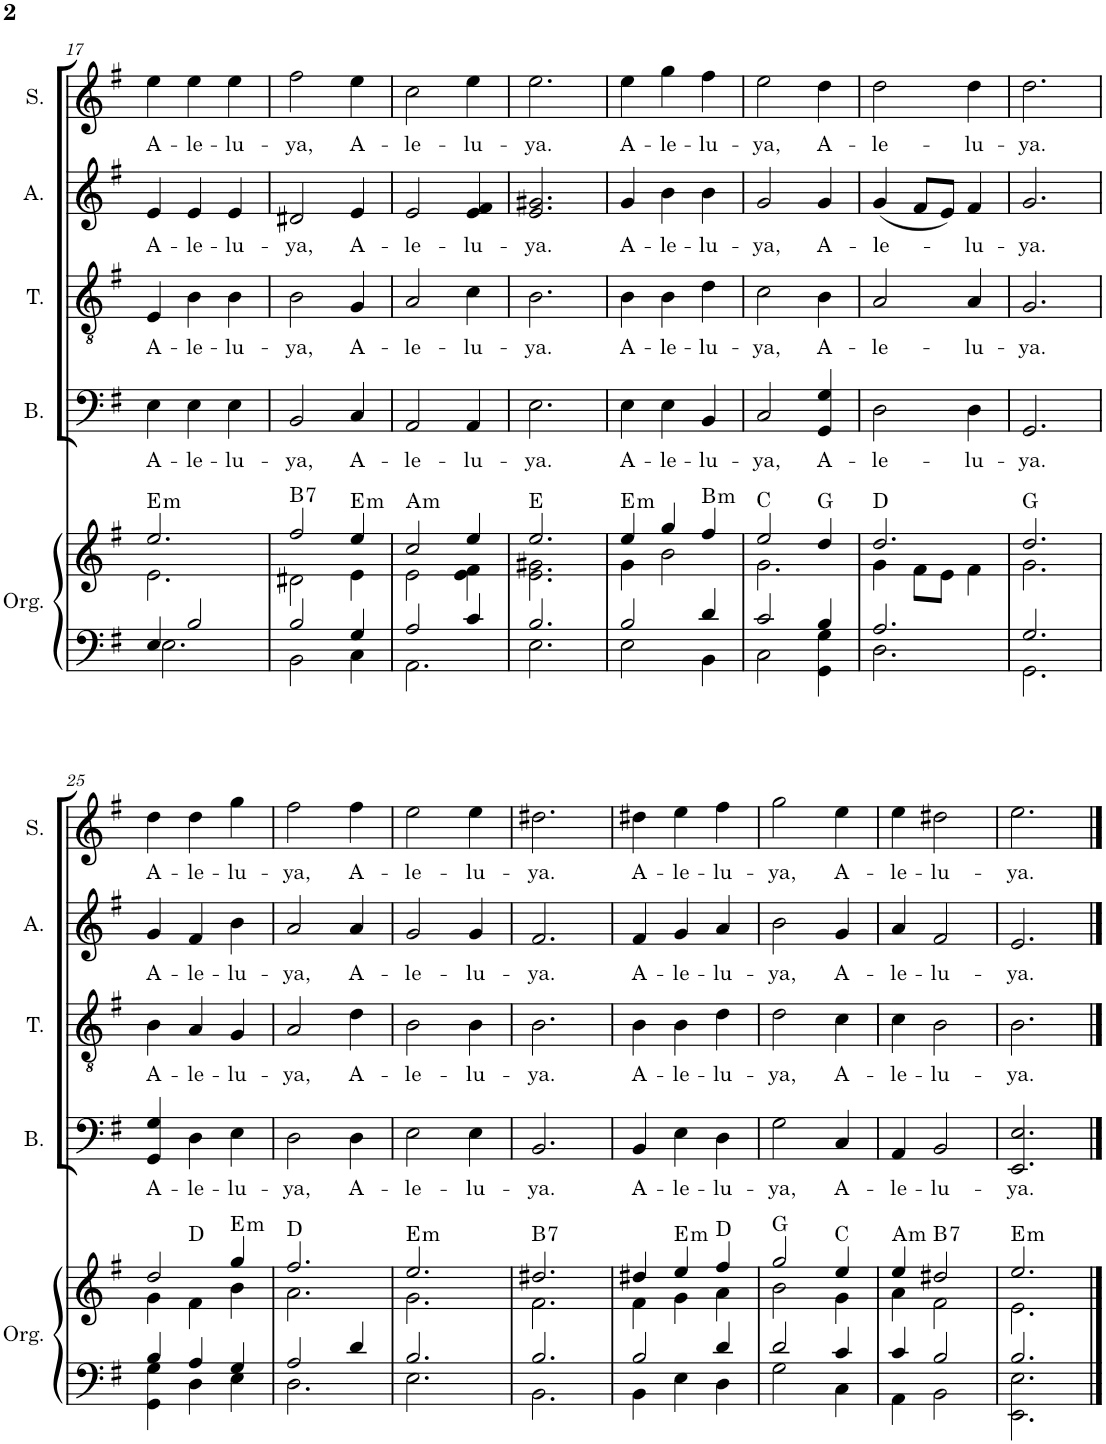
**kern	**kern	**harte	**kern	**text	**kern	**text	**kern	**text	**kern	**text
*part5	*part5	*part5	*part4	*part4	*part3	*part3	*part2	*part2	*part1	*part1
*staff6	*staff5	*	*staff4	*staff4	*staff3	*staff3	*staff2	*staff2	*staff1	*staff1
*I"Órgano	*	*	*I"Bajo	*	*I"Tenor	*	*I"Alto	*	*I"Soprano	*
*	*	*	*I'B.	*	*I'T.	*	*I'A.	*	*I'S.	*
!!LO:PB:g=z
*clefF4	*clefG2	*	*clefF4	*	*clefGv2	*	*clefG2	*	*clefG2	*
*k[f#]	*k[f#]	*	*k[f#]	*	*k[f#]	*	*k[f#]	*	*k[f#]	*
*M3/4	*M3/4	*	*M3/4	*	*M3/4	*	*M3/4	*	*M3/4	*
=17	=17	=17	=17	=17	=17	=17	=17	=17	=17	=17
*^	*^	*	*	*	*	*	*	*	*	*
!	!	!	!	!LO:H:kt=m	!	!LO:LY:b	!	!LO:LY:b	!	!LO:LY:b	!	!LO:LY:b
4E/	2.E\	2.ee/	2.e\	E:min	4E\	A-	4E/	A-	4e/	A-	4ee\	A-
!	!	!	!	!	!	!LO:LY:b	!	!LO:LY:b	!	!LO:LY:b	!	!LO:LY:b
2B/	.	.	.	.	4E\	-le-	4B\	-le-	4e/	-le-	4ee\	-le-
!	!	!	!	!	!	!LO:LY:b	!	!LO:LY:b	!	!LO:LY:b	!	!LO:LY:b
.	.	.	.	.	4E\	-lu-	4B\	-lu-	4e/	-lu-	4ee\	-lu-
=18	=18	=18	=18	=18	=18	=18	=18	=18	=18	=18	=18	=18
!	!	!	!	!LO:H:kt=7	!	!LO:LY:b	!	!LO:LY:b	!	!LO:LY:b	!	!LO:LY:b
2B/	2BB\	2ff#/	2d#X\	B:7	2BB/	-ya,	2B\	-ya,	2d#X/	-ya,	2ff#\	-ya,
!	!	!	!	!LO:H:kt=m	!	!LO:LY:b	!	!LO:LY:b	!	!LO:LY:b	!	!LO:LY:b
4G/	4C\	4ee/	4e\	E:min	4C/	A-	4G/	A-	4e/	A-	4ee\	A-
=19	=19	=19	=19	=19	=19	=19	=19	=19	=19	=19	=19	=19
!	!	!	!	!LO:H:kt=m	!	!LO:LY:b	!	!LO:LY:b	!	!LO:LY:b	!	!LO:LY:b
2A/	2.AA\	2cc/	2e\	A:min	2AA/	-le-	2A/	-le-	2e/	-le-	2cc\	-le-
!	!	!	!	!	!	!LO:LY:b	!	!LO:LY:b	!	!LO:LY:b	!	!LO:LY:b
4c/	.	4ee/	4e\ 4f#\	.	4AA/	-lu-	4c\	-lu-	4e/ 4f#/	-lu-	4ee\	-lu-
=20	=20	=20	=20	=20	=20	=20	=20	=20	=20	=20	=20	=20
!	!	!	!	!	!	!LO:LY:b	!	!LO:LY:b	!	!LO:LY:b	!	!LO:LY:b
2.B/	2.E\	2.ee/	2.e\ 2.g#X\	E:maj	2.E\	-ya.	2.B\	-ya.	2.e/ 2.g#X/	-ya.	2.ee\	-ya.
=21	=21	=21	=21	=21	=21	=21	=21	=21	=21	=21	=21	=21
!	!	!	!	!LO:H:kt=m	!	!LO:LY:b	!	!LO:LY:b	!	!LO:LY:b	!	!LO:LY:b
2B/	2E\	4ee/	4g\	E:min	4E\	A-	4B\	A-	4g/	A-	4ee\	A-
!	!	!	!	!	!	!LO:LY:b	!	!LO:LY:b	!	!LO:LY:b	!	!LO:LY:b
.	.	4gg/	2b\	.	4E\	-le-	4B\	-le-	4b\	-le-	4gg\	-le-
!	!	!	!	!LO:H:kt=m	!	!LO:LY:b	!	!LO:LY:b	!	!LO:LY:b	!	!LO:LY:b
4d/	4BB\	4ff#/	.	B:min	4BB/	-lu-	4d\	-lu-	4b\	-lu-	4ff#\	-lu-
=22	=22	=22	=22	=22	=22	=22	=22	=22	=22	=22	=22	=22
!	!	!	!	!	!	!LO:LY:b	!	!LO:LY:b	!	!LO:LY:b	!	!LO:LY:b
2c/	2C\	2ee/	2.g\	C:maj	2C/	-ya,	2c\	-ya,	2g/	-ya,	2ee\	-ya,
!	!	!	!	!	!	!LO:LY:b	!	!LO:LY:b	!	!LO:LY:b	!	!LO:LY:b
4B/	4GG\ 4G\	4dd/	.	G:maj	4GG/ 4G/	A-	4B\	A-	4g/	A-	4dd\	A-
=23	=23	=23	=23	=23	=23	=23	=23	=23	=23	=23	=23	=23
!	!	!	!	!	!	!LO:LY:b	!	!LO:LY:b	!	!LO:LY:b	!	!LO:LY:b
2.A/	2.D\	2.dd/	4g\	D:maj	2D\	-le-	2A/	-le-	(4g/	-le-	2dd\	-le-
.	.	.	8f#\L	.	.	.	.	.	8f#/L	.	.	.
.	.	.	8e\J	.	.	.	.	.	8e/J)	.	.	.
!	!	!	!	!	!	!LO:LY:b	!	!LO:LY:b	!	!LO:LY:b	!	!LO:LY:b
.	.	.	4f#\	.	4D\	-lu-	4A/	-lu-	4f#/	-lu-	4dd\	-lu-
=24	=24	=24	=24	=24	=24	=24	=24	=24	=24	=24	=24	=24
!	!	!	!	!	!	!LO:LY:b	!	!LO:LY:b	!	!LO:LY:b	!	!LO:LY:b
2.G/	2.GG\	2.dd/	2.g\	G:maj	2.GG/	-ya.	2.G/	-ya.	2.g/	-ya.	2.dd\	-ya.
!!LO:LB:g=z
=25	=25	=25	=25	=25	=25	=25	=25	=25	=25	=25	=25	=25
!	!	!	!	!	!	!LO:LY:b	!	!LO:LY:b	!	!LO:LY:b	!	!LO:LY:b
4B/	4GG\ 4G\	2dd/	4g\	.	4GG/ 4G/	A-	4B\	A-	4g/	A-	4dd\	A-
!	!	!	!	!	!	!LO:LY:b	!	!LO:LY:b	!	!LO:LY:b	!	!LO:LY:b
4A/	4D\	.	4f#\	D:maj	4D\	-le-	4A/	-le-	4f#/	-le-	4dd\	-le-
!	!	!	!	!LO:H:kt=m	!	!LO:LY:b	!	!LO:LY:b	!	!LO:LY:b	!	!LO:LY:b
4G/	4E\	4gg/	4b\	E:min	4E\	-lu-	4G/	-lu-	4b\	-lu-	4gg\	-lu-
=26	=26	=26	=26	=26	=26	=26	=26	=26	=26	=26	=26	=26
!	!	!	!	!	!	!LO:LY:b	!	!LO:LY:b	!	!LO:LY:b	!	!LO:LY:b
2A/	2.D\	2.ff#/	2.a\	D:maj	2D\	-ya,	2A/	-ya,	2a/	-ya,	2ff#\	-ya,
!	!	!	!	!	!	!LO:LY:b	!	!LO:LY:b	!	!LO:LY:b	!	!LO:LY:b
4d/	.	.	.	.	4D\	A-	4d\	A-	4a/	A-	4ff#\	A-
=27	=27	=27	=27	=27	=27	=27	=27	=27	=27	=27	=27	=27
!	!	!	!	!LO:H:kt=m	!	!LO:LY:b	!	!LO:LY:b	!	!LO:LY:b	!	!LO:LY:b
2.B/	2.E\	2.ee/	2.g\	E:min	2E\	-le-	2B\	-le-	2g/	-le-	2ee\	-le-
!	!	!	!	!	!	!LO:LY:b	!	!LO:LY:b	!	!LO:LY:b	!	!LO:LY:b
.	.	.	.	.	4E\	-lu-	4B\	-lu-	4g/	-lu-	4ee\	-lu-
=28	=28	=28	=28	=28	=28	=28	=28	=28	=28	=28	=28	=28
!	!	!	!	!LO:H:kt=7	!	!LO:LY:b	!	!LO:LY:b	!	!LO:LY:b	!	!LO:LY:b
2.B/	2.BB\	2.dd#X/	2.f#\	B:7	2.BB/	-ya.	2.B\	-ya.	2.f#/	-ya.	2.dd#X\	-ya.
=29	=29	=29	=29	=29	=29	=29	=29	=29	=29	=29	=29	=29
!	!	!	!	!	!	!LO:LY:b	!	!LO:LY:b	!	!LO:LY:b	!	!LO:LY:b
2B/	4BB\	4dd#X/	4f#\	.	4BB/	A-	4B\	A-	4f#/	A-	4dd#X\	A-
!	!	!	!	!LO:H:kt=m	!	!LO:LY:b	!	!LO:LY:b	!	!LO:LY:b	!	!LO:LY:b
.	4E\	4ee/	4g\	E:min	4E\	-le-	4B\	-le-	4g/	-le-	4ee\	-le-
!	!	!	!	!	!	!LO:LY:b	!	!LO:LY:b	!	!LO:LY:b	!	!LO:LY:b
4d/	4D\	4ff#/	4a\	D:maj	4D\	-lu-	4d\	-lu-	4a/	-lu-	4ff#\	-lu-
=30	=30	=30	=30	=30	=30	=30	=30	=30	=30	=30	=30	=30
!	!	!	!	!	!	!LO:LY:b	!	!LO:LY:b	!	!LO:LY:b	!	!LO:LY:b
2d/	2G\	2gg/	2b\	G:maj	2G\	-ya,	2d\	-ya,	2b\	-ya,	2gg\	-ya,
!	!	!	!	!	!	!LO:LY:b	!	!LO:LY:b	!	!LO:LY:b	!	!LO:LY:b
4c/	4C\	4ee/	4g\	C:maj	4C/	A-	4c\	A-	4g/	A-	4ee\	A-
=31	=31	=31	=31	=31	=31	=31	=31	=31	=31	=31	=31	=31
!	!	!	!	!LO:H:kt=m	!	!LO:LY:b	!	!LO:LY:b	!	!LO:LY:b	!	!LO:LY:b
4c/	4AA\	4ee/	4a\	A:min	4AA/	-le-	4c\	-le-	4a/	-le-	4ee\	-le-
!	!	!	!	!LO:H:kt=7	!	!LO:LY:b	!	!LO:LY:b	!	!LO:LY:b	!	!LO:LY:b
2B/	2BB\	2dd#X/	2f#\	B:7	2BB/	-lu-	2B\	-lu-	2f#/	-lu-	2dd#X\	-lu-
=32	=32	=32	=32	=32	=32	=32	=32	=32	=32	=32	=32	=32
!	!	!	!	!LO:H:kt=m	!	!LO:LY:b	!	!LO:LY:b	!	!LO:LY:b	!	!LO:LY:b
2.B/	2.EE\ 2.E\	2.ee/	2.e\	E:min	2.EE/ 2.E/	-ya.	2.B\	-ya.	2.e/	-ya.	2.ee\	-ya.
*v	*v	*	*	*	*	*	*	*	*	*	*	*
*	*v	*v	*	*	*	*	*	*	*	*	*
==	==	==	==	==	==	==	==	==	==	==
*-	*-	*-	*-	*-	*-	*-	*-	*-	*-	*-
